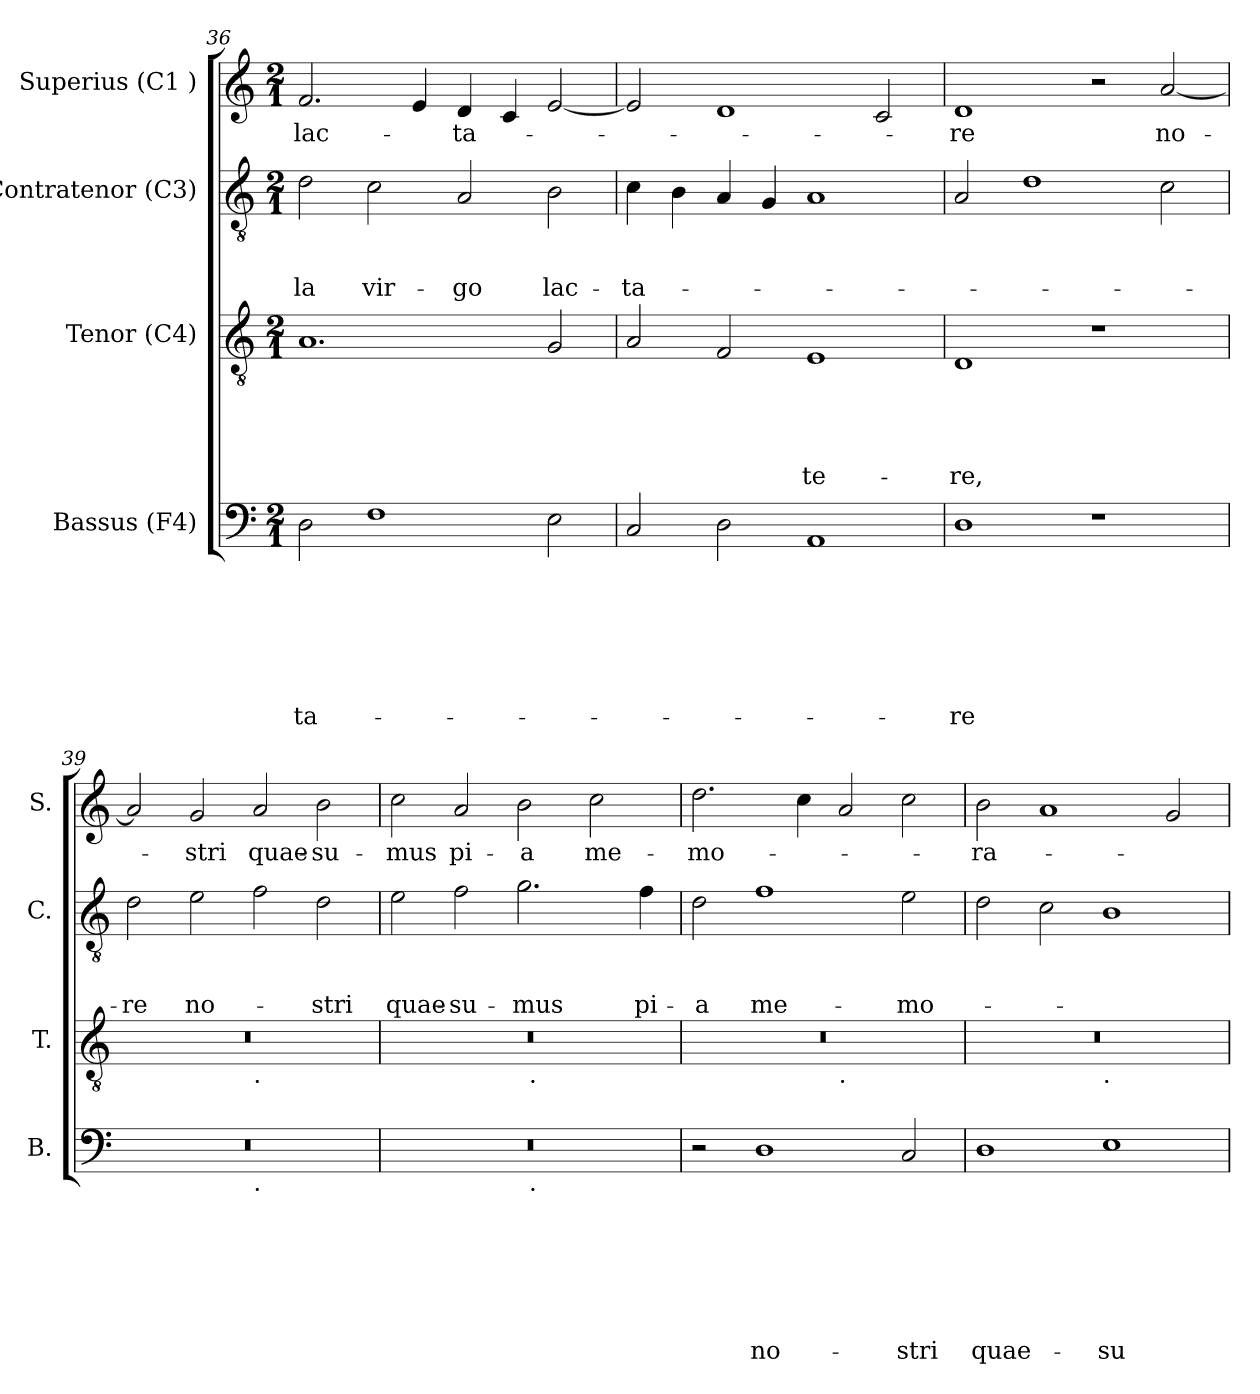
**kern	**text	**text	**text	**text	**text	**text	**text	**kern	**text	**text	**text	**text	**text	**kern	**text	**text	**text	**kern	**text
*part4	*part4	*part4	*part4	*part4	*part4	*part4	*part4	*part3	*part3	*part3	*part3	*part3	*part3	*part2	*part2	*part2	*part2	*part1	*part1
*staff4	*staff4	*staff4	*staff4	*staff4	*staff4	*staff4	*staff4	*staff3	*staff3	*staff3	*staff3	*staff3	*staff3	*staff2	*staff2	*staff2	*staff2	*staff1	*staff1
*I"Bassus (F4)	*	*	*	*	*	*	*	*I"Tenor (C4)	*	*	*	*	*	*I"Contratenor (C3)	*	*	*	*I"Superius (C1 )	*
*I'B.	*	*	*	*	*	*	*	*I'T.	*	*	*	*	*	*I'C.	*	*	*	*I'S.	*
!!LO:PB:g=z
*clefF4	*	*	*	*	*	*	*	*clefGv2	*	*	*	*	*	*clefGv2	*	*	*	*clefG2	*
*k[]	*	*	*	*	*	*	*	*k[]	*	*	*	*	*	*k[]	*	*	*	*k[]	*
*C:	*	*	*	*	*	*	*	*C:	*	*	*	*	*	*C:	*	*	*	*C:	*
*M2/1	*	*	*	*	*	*	*	*M2/1	*	*	*	*	*	*M2/1	*	*	*	*M2/1	*
=36	=36	=36	=36	=36	=36	=36	=36	=36	=36	=36	=36	=36	=36	=36	=36	=36	=36	=36	=36
!	!	!	!	!	!	!	!LO:LY:b	!	!	!	!	!	!	!	!	!	!LO:LY:b:rj	!	!LO:LY:b:rj
2D\	.	.	.	.	.	.	-ta-	1.A	.	.	.	.	.	2d\	.	.	-la	2.f/	lac-
!	!	!	!	!	!	!	!	!	!	!	!	!	!	!	!	!	!LO:LY:b:rj	!	!
1F	.	.	.	.	.	.	.	.	.	.	.	.	.	2c\	.	.	vir-	.	.
.	.	.	.	.	.	.	.	.	.	.	.	.	.	.	.	.	.	4e/	.
!	!	!	!	!	!	!	!	!	!	!	!	!	!	!	!	!	!LO:LY:b:rj	!	!LO:LY:b:rj
.	.	.	.	.	.	.	.	.	.	.	.	.	.	2A/	.	.	-go	4d/	-ta-
.	.	.	.	.	.	.	.	.	.	.	.	.	.	.	.	.	.	4c/	.
!	!	!	!	!	!	!	!	!	!	!	!	!	!	!	!	!	!LO:LY:b:rj	!	!
2E\	.	.	.	.	.	.	.	2G/	.	.	.	.	.	2B\	.	.	lac-	[<2e/	.
=37	=37	=37	=37	=37	=37	=37	=37	=37	=37	=37	=37	=37	=37	=37	=37	=37	=37	=37	=37
!	!	!	!	!	!	!	!	!	!	!	!	!	!	!	!	!	!LO:LY:b:rj	!	!
2C/	.	.	.	.	.	.	.	2A/	.	.	.	.	.	4c\	.	.	-ta-	2e/]	.
.	.	.	.	.	.	.	.	.	.	.	.	.	.	4B\	.	.	.	.	.
2D\	.	.	.	.	.	.	.	2F/	.	.	.	.	.	4A/	.	.	.	1d	.
.	.	.	.	.	.	.	.	.	.	.	.	.	.	4G/	.	.	.	.	.
!	!	!	!	!	!	!	!	!	!	!	!	!	!LO:LY:b:rj	!	!	!	!	!	!
1AA	.	.	.	.	.	.	.	1E	.	.	.	.	-te-	1A	.	.	.	.	.
.	.	.	.	.	.	.	.	.	.	.	.	.	.	.	.	.	.	2c/	.
=38	=38	=38	=38	=38	=38	=38	=38	=38	=38	=38	=38	=38	=38	=38	=38	=38	=38	=38	=38
!	!	!	!	!	!	!	!LO:LY:b	!	!	!	!	!	!LO:LY:b:rj	!	!	!	!	!	!LO:LY:b:rj
1D	.	.	.	.	.	.	-re	1D	.	.	.	.	-re,	2A/	.	.	.	1d	-re
.	.	.	.	.	.	.	.	.	.	.	.	.	.	1d	.	.	.	.	.
1r	.	.	.	.	.	.	.	1r	.	.	.	.	.	.	.	.	.	2r	.
!	!	!	!	!	!	!	!	!	!	!	!	!	!	!	!	!	!	!	!LO:LY:b:rj
.	.	.	.	.	.	.	.	.	.	.	.	.	.	2c\	.	.	.	[<2a/	no-
=39	=39	=39	=39	=39	=39	=39	=39	=39	=39	=39	=39	=39	=39	=39	=39	=39	=39	=39	=39
!	!	!	!	!	!	!	!	!	!	!	!	!	!	!	!	!	!LO:LY:b:rj	!	!
*^	*	*	*	*	*	*	*	*^	*	*	*	*	*	*	*	*	*	*	*
0r	1ryy	.	.	.	.	.	.	.	0r	1ryy	.	.	.	.	.	2d\	.	.	-re	2a/]	.
!	!	!	!	!	!	!	!	!	!	!	!	!	!	!	!	!	!	!	!LO:LY:b:rj	!	!LO:LY:b:rj
.	.	.	.	.	.	.	.	.	.	.	.	.	.	.	.	2e\	.	.	no-	2g/	-stri
!	!	!	!	!	!	!	!	!	!	!LO:TX:b:t=.	!	!	!	!	!	!	!	!	!	!	!
!	!LO:TX:b:t=.	!	!	!	!	!	!	!	!	!	!	!	!	!	!	!	!	!	!	!	!
!	!	!	!	!	!	!	!	!	!	!	!	!	!	!	!	!	!	!	!	!	!LO:LY:b:rj
.	1ryy	.	.	.	.	.	.	.	.	1ryy	.	.	.	.	.	2f\	.	.	.	2a/	quae-
!	!	!	!	!	!	!	!	!	!	!	!	!	!	!	!	!	!	!	!LO:LY:b:rj	!	!LO:LY:b:rj
.	.	.	.	.	.	.	.	.	.	.	.	.	.	.	.	2d\	.	.	-stri	2b\	-su-
!!LO:LB:g=z
=40	=40	=40	=40	=40	=40	=40	=40	=40	=40	=40	=40	=40	=40	=40	=40	=40	=40	=40	=40	=40	=40
!	!	!	!	!	!	!	!	!	!	!	!	!	!	!	!	!	!	!	!LO:LY:b:rj	!	!LO:LY:b:rj
0r	1ryy	.	.	.	.	.	.	.	0r	1ryy	.	.	.	.	.	2e\	.	.	quae-	2cc\	-mus
!	!	!	!	!	!	!	!	!	!	!	!	!	!	!	!	!	!	!	!LO:LY:b:rj	!	!LO:LY:b:rj
.	.	.	.	.	.	.	.	.	.	.	.	.	.	.	.	2f\	.	.	-su-	2a/	pi-
!	!	!	!	!	!	!	!	!	!	!	!	!	!	!	!	!	!	!	!LO:LY:b:rj	!	!LO:LY:b:rj
.	32ryy	.	.	.	.	.	.	.	.	32ryy	.	.	.	.	.	2.g\	.	.	-mus	2b\	-a
!	!	!	!	!	!	!	!	!	!	!LO:TX:b:t=.	!	!	!	!	!	!	!	!	!	!	!
!	!LO:TX:b:t=.	!	!	!	!	!	!	!	!	!	!	!	!	!	!	!	!	!	!	!	!
.	2ryy	.	.	.	.	.	.	.	.	2ryy	.	.	.	.	.	.	.	.	.	.	.
!	!	!	!	!	!	!	!	!	!	!	!	!	!	!	!	!	!	!	!	!	!LO:LY:b:rj
.	.	.	.	.	.	.	.	.	.	.	.	.	.	.	.	.	.	.	.	2cc\	me-
.	4...ryy	.	.	.	.	.	.	.	.	4...ryy	.	.	.	.	.	.	.	.	.	.	.
!	!	!	!	!	!	!	!	!	!	!	!	!	!	!	!	!	!	!	!LO:LY:b:rj	!	!
.	.	.	.	.	.	.	.	.	.	.	.	.	.	.	.	4f\	.	.	pi-	.	.
=41	=41	=41	=41	=41	=41	=41	=41	=41	=41	=41	=41	=41	=41	=41	=41	=41	=41	=41	=41	=41	=41
!	!	!	!	!	!	!	!	!	!	!	!	!	!	!	!	!	!	!	!LO:LY:b:rj	!	!LO:LY:b:rj
*v	*v	*	*	*	*	*	*	*	*	*	*	*	*	*	*	*	*	*	*	*	*
2r	.	.	.	.	.	.	.	0r	1ryy	.	.	.	.	.	2d\	.	.	-a	2.dd\	-mo-
!	!	!	!	!	!	!	!LO:LY:b	!	!	!	!	!	!	!	!	!	!	!LO:LY:b:rj	!	!
1D	.	.	.	.	.	.	no-	.	.	.	.	.	.	.	1f	.	.	me-	.	.
.	.	.	.	.	.	.	.	.	.	.	.	.	.	.	.	.	.	.	4cc\	.
!	!	!	!	!	!	!	!	!	!LO:TX:b:t=.	!	!	!	!	!	!	!	!	!	!	!
.	.	.	.	.	.	.	.	.	1ryy	.	.	.	.	.	.	.	.	.	2a/	.
!	!	!	!	!	!	!	!LO:LY:b	!	!	!	!	!	!	!	!	!	!	!LO:LY:b:rj	!	!
2C/	.	.	.	.	.	.	-stri	.	.	.	.	.	.	.	2e\	.	.	-mo-	2cc\	.
=42	=42	=42	=42	=42	=42	=42	=42	=42	=42	=42	=42	=42	=42	=42	=42	=42	=42	=42	=42	=42
!	!	!	!	!	!	!	!LO:LY:b	!	!	!	!	!	!	!	!	!	!	!	!	!LO:LY:b:rj
1D	.	.	.	.	.	.	quae-	0r	1ryy	.	.	.	.	.	2d\	.	.	.	2b\	-ra-
.	.	.	.	.	.	.	.	.	.	.	.	.	.	.	2c\	.	.	.	1a	.
!	!	!	!	!	!	!	!	!	!LO:TX:b:t=.	!	!	!	!	!	!	!	!	!	!	!
!	!	!	!	!	!	!	!LO:LY:b	!	!	!	!	!	!	!	!	!	!	!	!	!
1E	.	.	.	.	.	.	-su-	.	1ryy	.	.	.	.	.	1B	.	.	.	.	.
.	.	.	.	.	.	.	.	.	.	.	.	.	.	.	.	.	.	.	2g/	.
*	*	*	*	*	*	*	*	*v	*v	*	*	*	*	*	*	*	*	*	*	*
=	=	=	=	=	=	=	=	=	=	=	=	=	=	=	=	=	=	=	=
*-	*-	*-	*-	*-	*-	*-	*-	*-	*-	*-	*-	*-	*-	*-	*-	*-	*-	*-	*-
